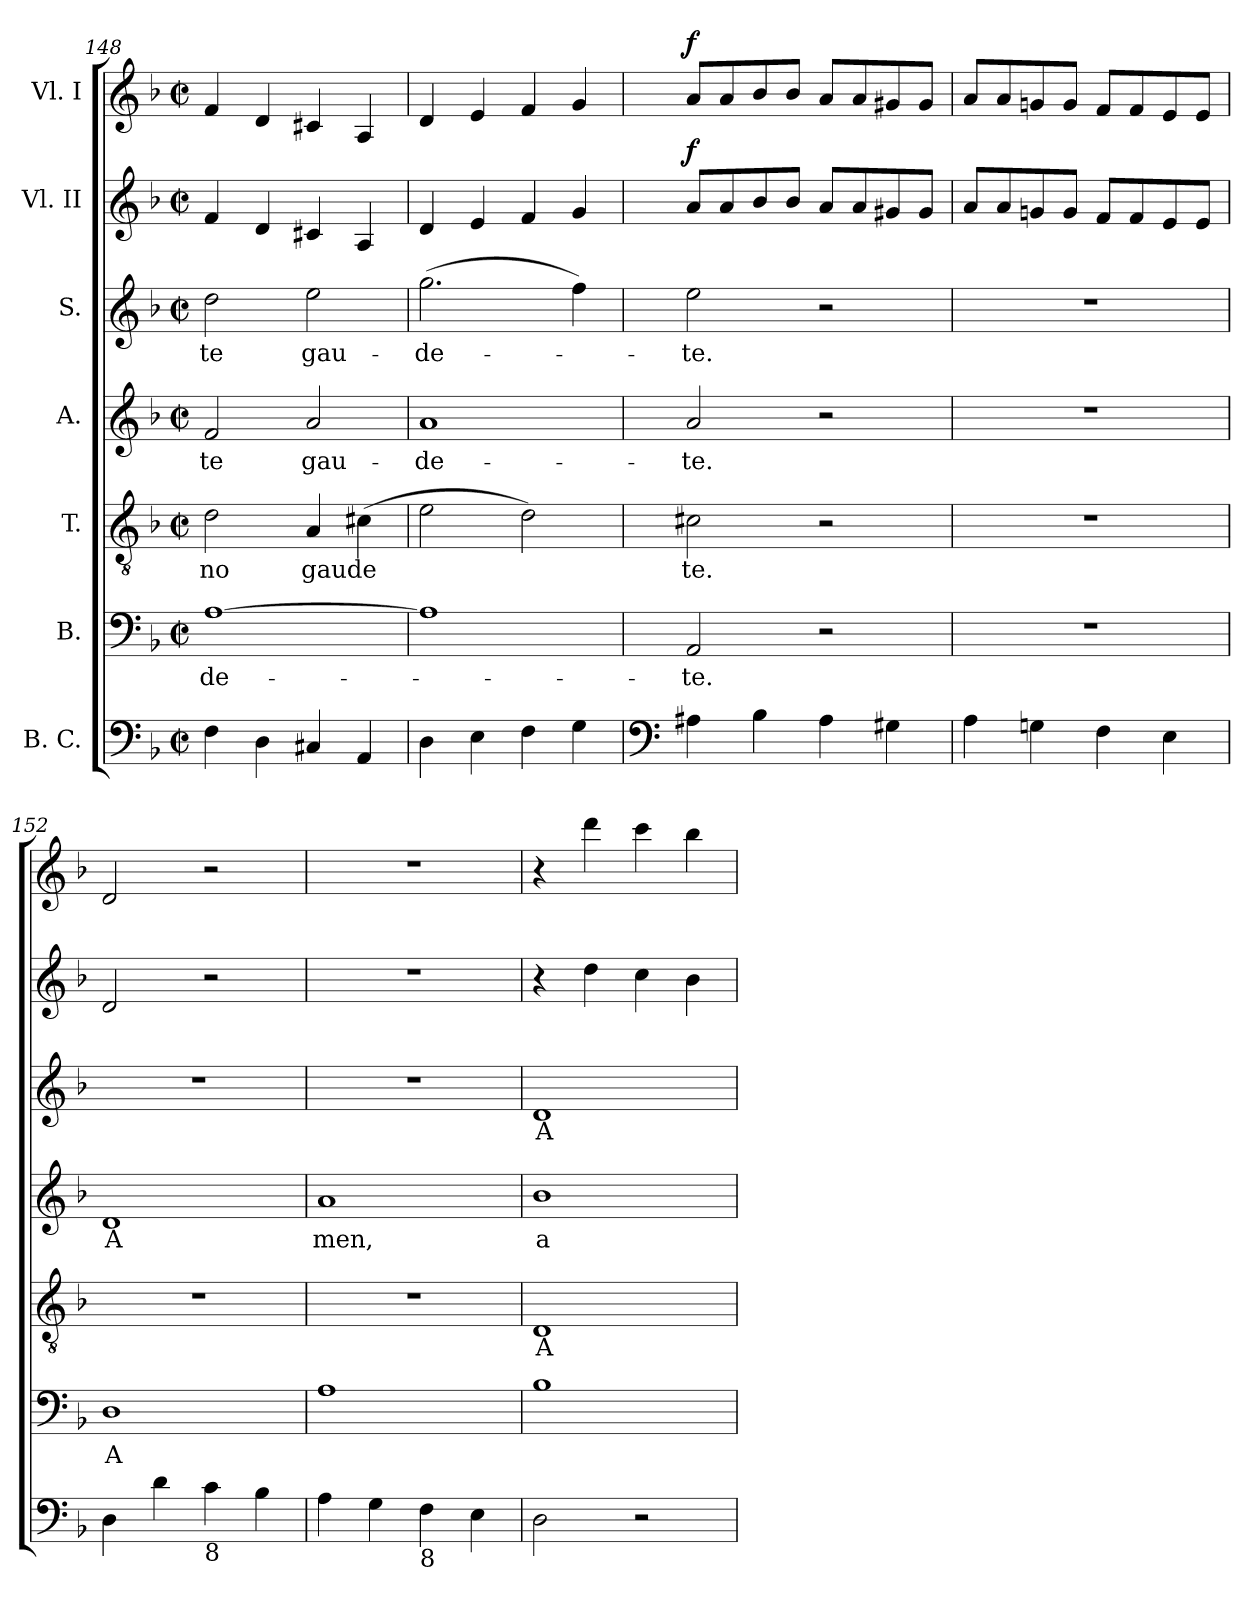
**kern	**kern	**text	**kern	**text	**kern	**text	**kern	**text	**kern	**dynam	**kern	**dynam
*part7	*part6	*part6	*part5	*part5	*part4	*part4	*part3	*part3	*part2	*part2	*part1	*part1
*staff7	*staff6	*staff6	*staff5	*staff5	*staff4	*staff4	*staff3	*staff3	*staff2	*staff2	*staff1	*staff1
*I"B. C.	*I"B.	*	*I"T.	*	*I"A.	*	*I"S.	*	*I"Vl. II	*	*I"Vl. I	*
*clefF4	*clefF4	*	*clefGv2	*	*clefG2	*	*clefG2	*	*clefG2	*	*clefG2	*
*k[b-]	*k[b-]	*	*k[b-]	*	*k[b-]	*	*k[b-]	*	*k[b-]	*	*k[b-]	*
*F:	*F:	*	*F:	*	*F:	*	*F:	*	*F:	*	*F:	*
*M2/2	*M2/2	*	*M2/2	*	*M2/2	*	*M2/2	*	*M2/2	*	*M2/2	*
*met(c|)	*met(c|)	*	*met(c|)	*	*met(c|)	*	*met(c|)	*	*met(c|)	*	*met(c|)	*
=148	=148	=148	=148	=148	=148	=148	=148	=148	=148	=148	=148	=148
!	!	!LO:LY:b:cj	!	!LO:LY:b:cj	!	!LO:LY:b:cj	!	!LO:LY:b:cj	!	!	!	!
4F<\	[>1A	-de-	2d\	no	2f/	-te	2dd\	-te	4f/	.	4f/	.
4D\	.	.	.	.	.	.	.	.	4d/	.	4d/	.
!	!	!	!	!LO:LY:b:cj	!	!LO:LY:b:cj	!	!LO:LY:b:cj	!	!	!	!
4C#X</	.	.	4A/	gaude	2a/	gau-	2ee\	gau-	4c#X/	.	4c#X/	.
4AA/	.	.	(>4c#X\	.	.	.	.	.	4A/	.	4A/	.
=149	=149	=149	=149	=149	=149	=149	=149	=149	=149	=149	=149	=149
!	!	!	!	!	!	!LO:LY:b:cj	!	!LO:LY:b:cj	!	!	!	!
4D<\	1A]	.	2e\	.	1a	-de-	(>2.gg\	-de-	4d/	.	4d/	.
4E\	.	.	.	.	.	.	.	.	4e/	.	4e/	.
4F<\	.	.	2d\)	.	.	.	.	.	4f/	.	4f/	.
4G\	.	.	.	.	.	.	4ff\)	.	4g/	.	4g/	.
!!LO:PB:g=z
=150	=150	=150	=150	=150	=150	=150	=150	=150	=150	=150	=150	=150
*clefF4	*	*	*	*	*	*	*	*	*	*	*	*
!	!	!LO:LY:b:cj	!	!LO:LY:b:cj	!	!LO:LY:b:cj	!	!LO:LY:b:cj	!	!LO:DY:a	!	!LO:DY:a
4A#\	2AA/	-te.	2c#X\	te.	2a/	-te.	2ee\	-te.	8a/L	f	8a/L	f
.	.	.	.	.	.	.	.	.	8a/	.	8a/	.
4B-\	.	.	.	.	.	.	.	.	8b-/	.	8b-/	.
.	.	.	.	.	.	.	.	.	8b-/J	.	8b-/J	.
4A#\	2r	.	2r	.	2r	.	2r	.	8a/L	.	8a/L	.
.	.	.	.	.	.	.	.	.	8a/	.	8a/	.
4G#X\	.	.	.	.	.	.	.	.	8g#X/	.	8g#X/	.
.	.	.	.	.	.	.	.	.	8g#/J	.	8g#/J	.
=151	=151	=151	=151	=151	=151	=151	=151	=151	=151	=151	=151	=151
4A\	1r	.	1r	.	1r	.	1r	.	8a/L	.	8a/L	.
.	.	.	.	.	.	.	.	.	8a/	.	8a/	.
4Gn\	.	.	.	.	.	.	.	.	8gn/	.	8gn/	.
.	.	.	.	.	.	.	.	.	8g/J	.	8g/J	.
4F\	.	.	.	.	.	.	.	.	8f/L	.	8f/L	.
.	.	.	.	.	.	.	.	.	8f/	.	8f/	.
4E\	.	.	.	.	.	.	.	.	8e/	.	8e/	.
.	.	.	.	.	.	.	.	.	8e/J	.	8e/J	.
=152	=152	=152	=152	=152	=152	=152	=152	=152	=152	=152	=152	=152
!	!	!LO:LY:b:cj	!	!	!	!LO:LY:b:cj	!	!	!	!	!	!
4D\	1D	A	1r	.	1d	A	1r	.	2d/	.	2d/	.
4d\	.	.	.	.	.	.	.	.	.	.	.	.
!LO:TX:b:t=8	!	!	!	!	!	!	!	!	!	!	!	!
4c\	.	.	.	.	.	.	.	.	2r	.	2r	.
4B-\	.	.	.	.	.	.	.	.	.	.	.	.
=153	=153	=153	=153	=153	=153	=153	=153	=153	=153	=153	=153	=153
!	!	!	!	!	!	!LO:LY:b:cj	!	!	!	!	!	!
4A\	1A	.	1r	.	1a	men,	1r	.	1r	.	1r	.
4G\	.	.	.	.	.	.	.	.	.	.	.	.
!LO:TX:b:t=8	!	!	!	!	!	!	!	!	!	!	!	!
4F\	.	.	.	.	.	.	.	.	.	.	.	.
4E\	.	.	.	.	.	.	.	.	.	.	.	.
=154	=154	=154	=154	=154	=154	=154	=154	=154	=154	=154	=154	=154
!	!	!	!	!LO:LY:b:cj	!	!LO:LY:b:rj	!	!LO:LY:b:cj	!	!	!	!
2D\	1B-	.	1D	A	1b-	a	1d	A	4r	.	4r	.
.	.	.	.	.	.	.	.	.	4dd\	.	4ddd\	.
2r	.	.	.	.	.	.	.	.	4cc\	.	4ccc\	.
.	.	.	.	.	.	.	.	.	4b-\	.	4bb-\	.
=	=	=	=	=	=	=	=	=	=	=	=	=
*-	*-	*-	*-	*-	*-	*-	*-	*-	*-	*-	*-	*-
